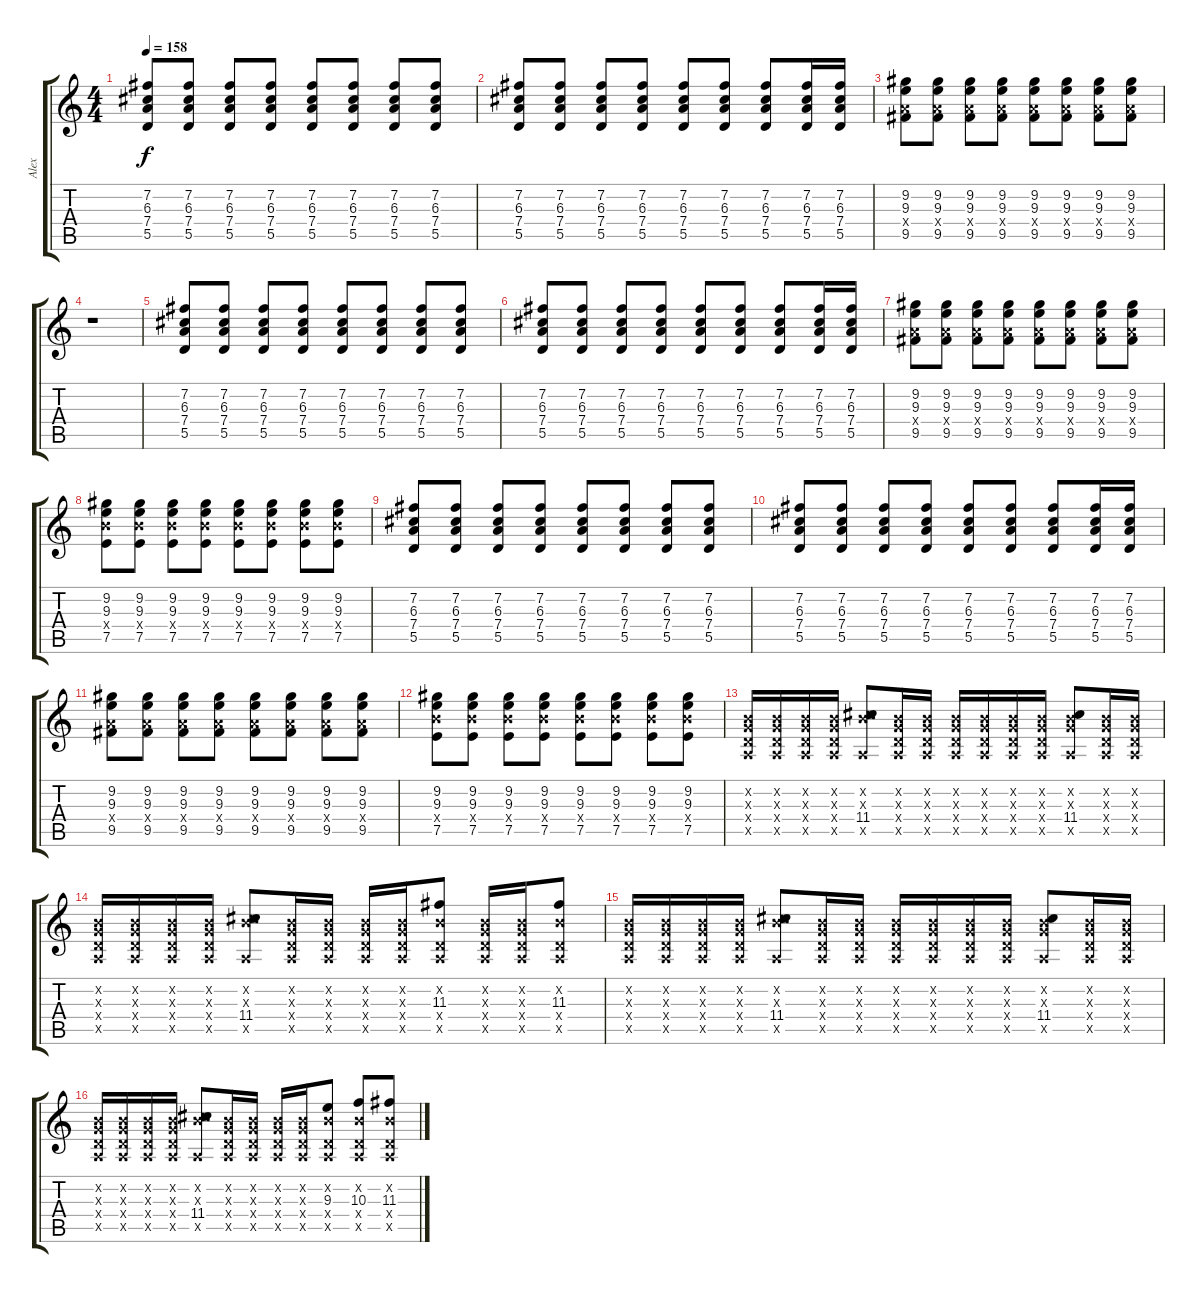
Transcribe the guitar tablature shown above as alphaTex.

\track ("Alex" "Alex") {instrument distortionguitar}
\staff {score tabs}
\tuning (E4 B3 G3 D3 A2 E2) {hide}
\ts (4 4)
\tempo 158
\clef g2
\ks c
(7.2 6.3 7.4 5.5).8{dy f} (7.2 6.3 7.4 5.5).8 (7.2 6.3 7.4 5.5).8 (7.2 6.3 7.4 5.5).8 (7.2 6.3 7.4 5.5).8 (7.2 6.3 7.4 5.5).8 (7.2 6.3 7.4 5.5).8 (7.2 6.3 7.4 5.5).8 |
(7.2 6.3 7.4 5.5).8 (7.2 6.3 7.4 5.5).8 (7.2 6.3 7.4 5.5).8 (7.2 6.3 7.4 5.5).8 (7.2 6.3 7.4 5.5).8 (7.2 6.3 7.4 5.5).8 (7.2 6.3 7.4 5.5).8 (7.2 6.3 7.4 5.5).16 (7.2 6.3 7.4 5.5).16 |
(9.2 9.3 7.4{x} 9.5).8 (9.2 9.3 7.4{x} 9.5).8 (9.2 9.3 7.4{x} 9.5).8 (9.2 9.3 7.4{x} 9.5).8 (9.2 9.3 7.4{x} 9.5).8 (9.2 9.3 7.4{x} 9.5).8 (9.2 9.3 7.4{x} 9.5).8 (9.2 9.3 7.4{x} 9.5).8 |
r.1 |
(7.2 6.3 7.4 5.5).8 (7.2 6.3 7.4 5.5).8 (7.2 6.3 7.4 5.5).8 (7.2 6.3 7.4 5.5).8 (7.2 6.3 7.4 5.5).8 (7.2 6.3 7.4 5.5).8 (7.2 6.3 7.4 5.5).8 (7.2 6.3 7.4 5.5).8 |
(7.2 6.3 7.4 5.5).8 (7.2 6.3 7.4 5.5).8 (7.2 6.3 7.4 5.5).8 (7.2 6.3 7.4 5.5).8 (7.2 6.3 7.4 5.5).8 (7.2 6.3 7.4 5.5).8 (7.2 6.3 7.4 5.5).8 (7.2 6.3 7.4 5.5).16 (7.2 6.3 7.4 5.5).16 |
(9.2 9.3 7.4{x} 9.5).8 (9.2 9.3 7.4{x} 9.5).8 (9.2 9.3 7.4{x} 9.5).8 (9.2 9.3 7.4{x} 9.5).8 (9.2 9.3 7.4{x} 9.5).8 (9.2 9.3 7.4{x} 9.5).8 (9.2 9.3 7.4{x} 9.5).8 (9.2 9.3 7.4{x} 9.5).8 |
(9.2 9.3 9.4{x} 7.5).8 (9.2 9.3 9.4{x} 7.5).8 (9.2 9.3 9.4{x} 7.5).8 (9.2 9.3 9.4{x} 7.5).8 (9.2 9.3 9.4{x} 7.5).8 (9.2 9.3 9.4{x} 7.5).8 (9.2 9.3 9.4{x} 7.5).8 (9.2 9.3 9.4{x} 7.5).8 |
(7.2 6.3 7.4 5.5).8 (7.2 6.3 7.4 5.5).8 (7.2 6.3 7.4 5.5).8 (7.2 6.3 7.4 5.5).8 (7.2 6.3 7.4 5.5).8 (7.2 6.3 7.4 5.5).8 (7.2 6.3 7.4 5.5).8 (7.2 6.3 7.4 5.5).8 |
(7.2 6.3 7.4 5.5).8 (7.2 6.3 7.4 5.5).8 (7.2 6.3 7.4 5.5).8 (7.2 6.3 7.4 5.5).8 (7.2 6.3 7.4 5.5).8 (7.2 6.3 7.4 5.5).8 (7.2 6.3 7.4 5.5).8 (7.2 6.3 7.4 5.5).16 (7.2 6.3 7.4 5.5).16 |
(9.2 9.3 7.4{x} 9.5).8 (9.2 9.3 7.4{x} 9.5).8 (9.2 9.3 7.4{x} 9.5).8 (9.2 9.3 7.4{x} 9.5).8 (9.2 9.3 7.4{x} 9.5).8 (9.2 9.3 7.4{x} 9.5).8 (9.2 9.3 7.4{x} 9.5).8 (9.2 9.3 7.4{x} 9.5).8 |
(9.2 9.3 9.4{x} 7.5).8 (9.2 9.3 9.4{x} 7.5).8 (9.2 9.3 9.4{x} 7.5).8 (9.2 9.3 9.4{x} 7.5).8 (9.2 9.3 9.4{x} 7.5).8 (9.2 9.3 9.4{x} 7.5).8 (9.2 9.3 9.4{x} 7.5).8 (9.2 9.3 9.4{x} 7.5).8 |
(0.2{x} 0.3{x} 0.4{x} 0.5{x}).16 (0.2{x} 0.3{x} 0.4{x} 0.5{x}).16 (0.2{x} 0.3{x} 0.4{x} 0.5{x}).16 (0.2{x} 0.3{x} 0.4{x} 0.5{x}).16 (0.2{x} 6.3{x} 11.4 0.5{x}).8 (0.2{x} 0.3{x} 0.4{x} 0.5{x}).16 (0.2{x} 0.3{x} 0.4{x} 0.5{x}).16 (0.2{x} 0.3{x} 0.4{x} 0.5{x}).16 (0.2{x} 0.3{x} 0.4{x} 0.5{x}).16 (0.2{x} 0.3{x} 0.4{x} 0.5{x}).16 (0.2{x} 0.3{x} 0.4{x} 0.5{x}).16 (0.2{x} 0.3{x} 11.4 0.5{x}).8 (0.2{x} 0.3{x} 0.4{x} 0.5{x}).16 (0.2{x} 0.3{x} 0.4{x} 0.5{x}).16 |
(0.2{x} 0.3{x} 0.4{x} 0.5{x}).16 (0.2{x} 0.3{x} 0.4{x} 0.5{x}).16 (0.2{x} 0.3{x} 0.4{x} 0.5{x}).16 (0.2{x} 0.3{x} 0.4{x} 0.5{x}).16 (0.2{x} 6.3{x} 11.4 0.5{x}).8 (0.2{x} 0.3{x} 0.4{x} 0.5{x}).16 (0.2{x} 0.3{x} 0.4{x} 0.5{x}).16 (0.2{x} 0.3{x} 0.4{x} 0.5{x}).16 (0.2{x} 0.3{x} 0.4{x} 0.5{x}).16 (0.2{x} 11.3 0.4{x} 0.5{x}).8 (0.2{x} 0.3{x} 0.4{x} 0.5{x}).16 (0.2{x} 0.3{x} 0.4{x} 0.5{x}).16 (0.2{x} 11.3 0.4{x} 0.5{x}).8 |
(0.2{x} 0.3{x} 0.4{x} 0.5{x}).16 (0.2{x} 0.3{x} 0.4{x} 0.5{x}).16 (0.2{x} 0.3{x} 0.4{x} 0.5{x}).16 (0.2{x} 0.3{x} 0.4{x} 0.5{x}).16 (0.2{x} 6.3{x} 11.4 0.5{x}).8 (0.2{x} 0.3{x} 0.4{x} 0.5{x}).16 (0.2{x} 0.3{x} 0.4{x} 0.5{x}).16 (0.2{x} 0.3{x} 0.4{x} 0.5{x}).16 (0.2{x} 0.3{x} 0.4{x} 0.5{x}).16 (0.2{x} 0.3{x} 0.4{x} 0.5{x}).16 (0.2{x} 0.3{x} 0.4{x} 0.5{x}).16 (0.2{x} 0.3{x} 11.4 0.5{x}).8 (0.2{x} 0.3{x} 0.4{x} 0.5{x}).16 (0.2{x} 0.3{x} 0.4{x} 0.5{x}).16 |
(0.2{x} 0.3{x} 0.4{x} 0.5{x}).16 (0.2{x} 0.3{x} 0.4{x} 0.5{x}).16 (0.2{x} 0.3{x} 0.4{x} 0.5{x}).16 (0.2{x} 0.3{x} 0.4{x} 0.5{x}).16 (0.2{x} 6.3{x} 11.4 0.5{x}).8 (0.2{x} 0.3{x} 0.4{x} 0.5{x}).16 (0.2{x} 0.3{x} 0.4{x} 0.5{x}).16 (0.2{x} 0.3{x} 0.4{x} 0.5{x}).16 (0.2{x} 0.3{x} 0.4{x} 0.5{x}).16 (0.2{x} 9.3 0.4{x} 0.5{x}).8 (0.2{x} 10.3 0.4{x} 0.5{x}).8 (0.2{x} 11.3 0.4{x} 0.5{x}).8
